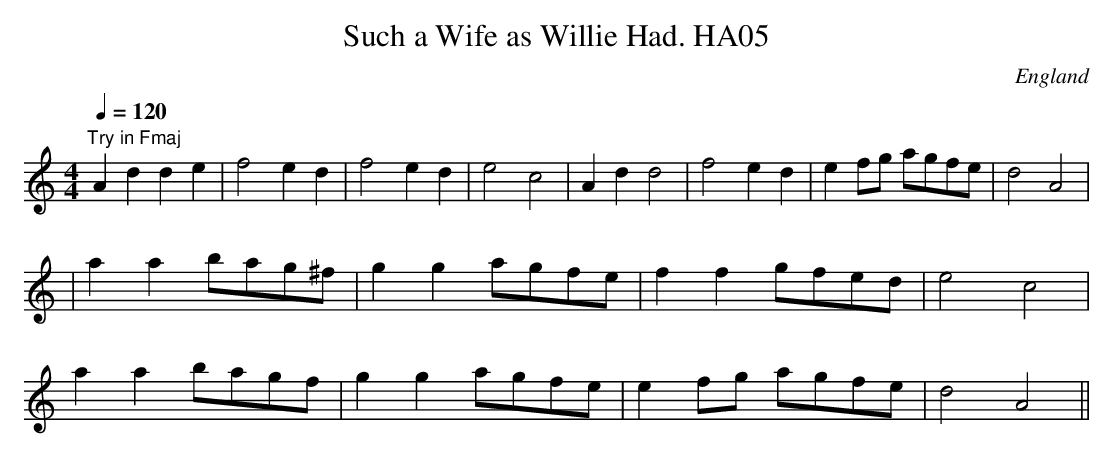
X:1
T:Such a Wife as Willie Had. HA05
M:4/4
L:1/4
Q:120
O:England
K:A minor
"Try in Fmaj"Adde|f2ed|f2ed|e2c2|Add2|f2ed|e f/g/ a/g/f/e/|d2A2|!
|aab/a/g/^f/|gga/g/f/e/|ffg/f/e/d/|e2c2|!
aab/a/g/f/|gga/g/f/e/|ef/g/ a/g/f/e/|d2A2||
